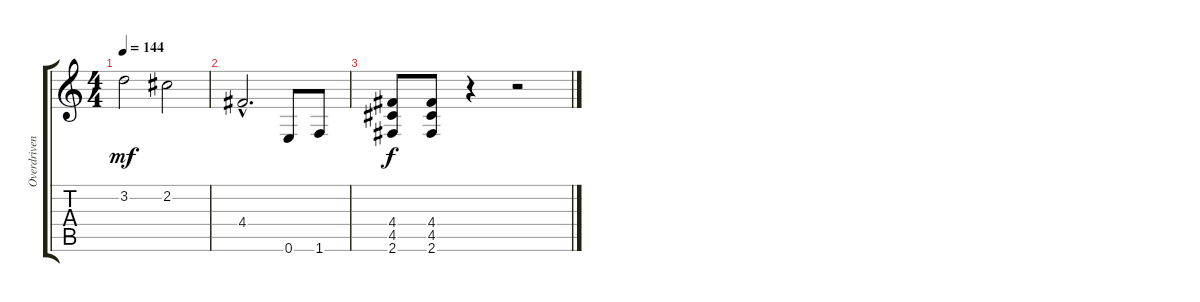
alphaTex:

\track ("Overdriven Guitar" "Overdriven") {instrument overdrivenguitar}
\staff {score tabs}
\tuning (E4 B3 G3 D3 A2 E2) {hide}
\ts (4 4)
\tempo 144
\clef g2
\ks c
3.2.2{dy mf} 2.2.2 |
4.4{hac}.2{d} 0.6.8 1.6.8 |
(4.4 4.5 2.6).8{dy f} (4.4 4.5 2.6).8 r.4 r.2
